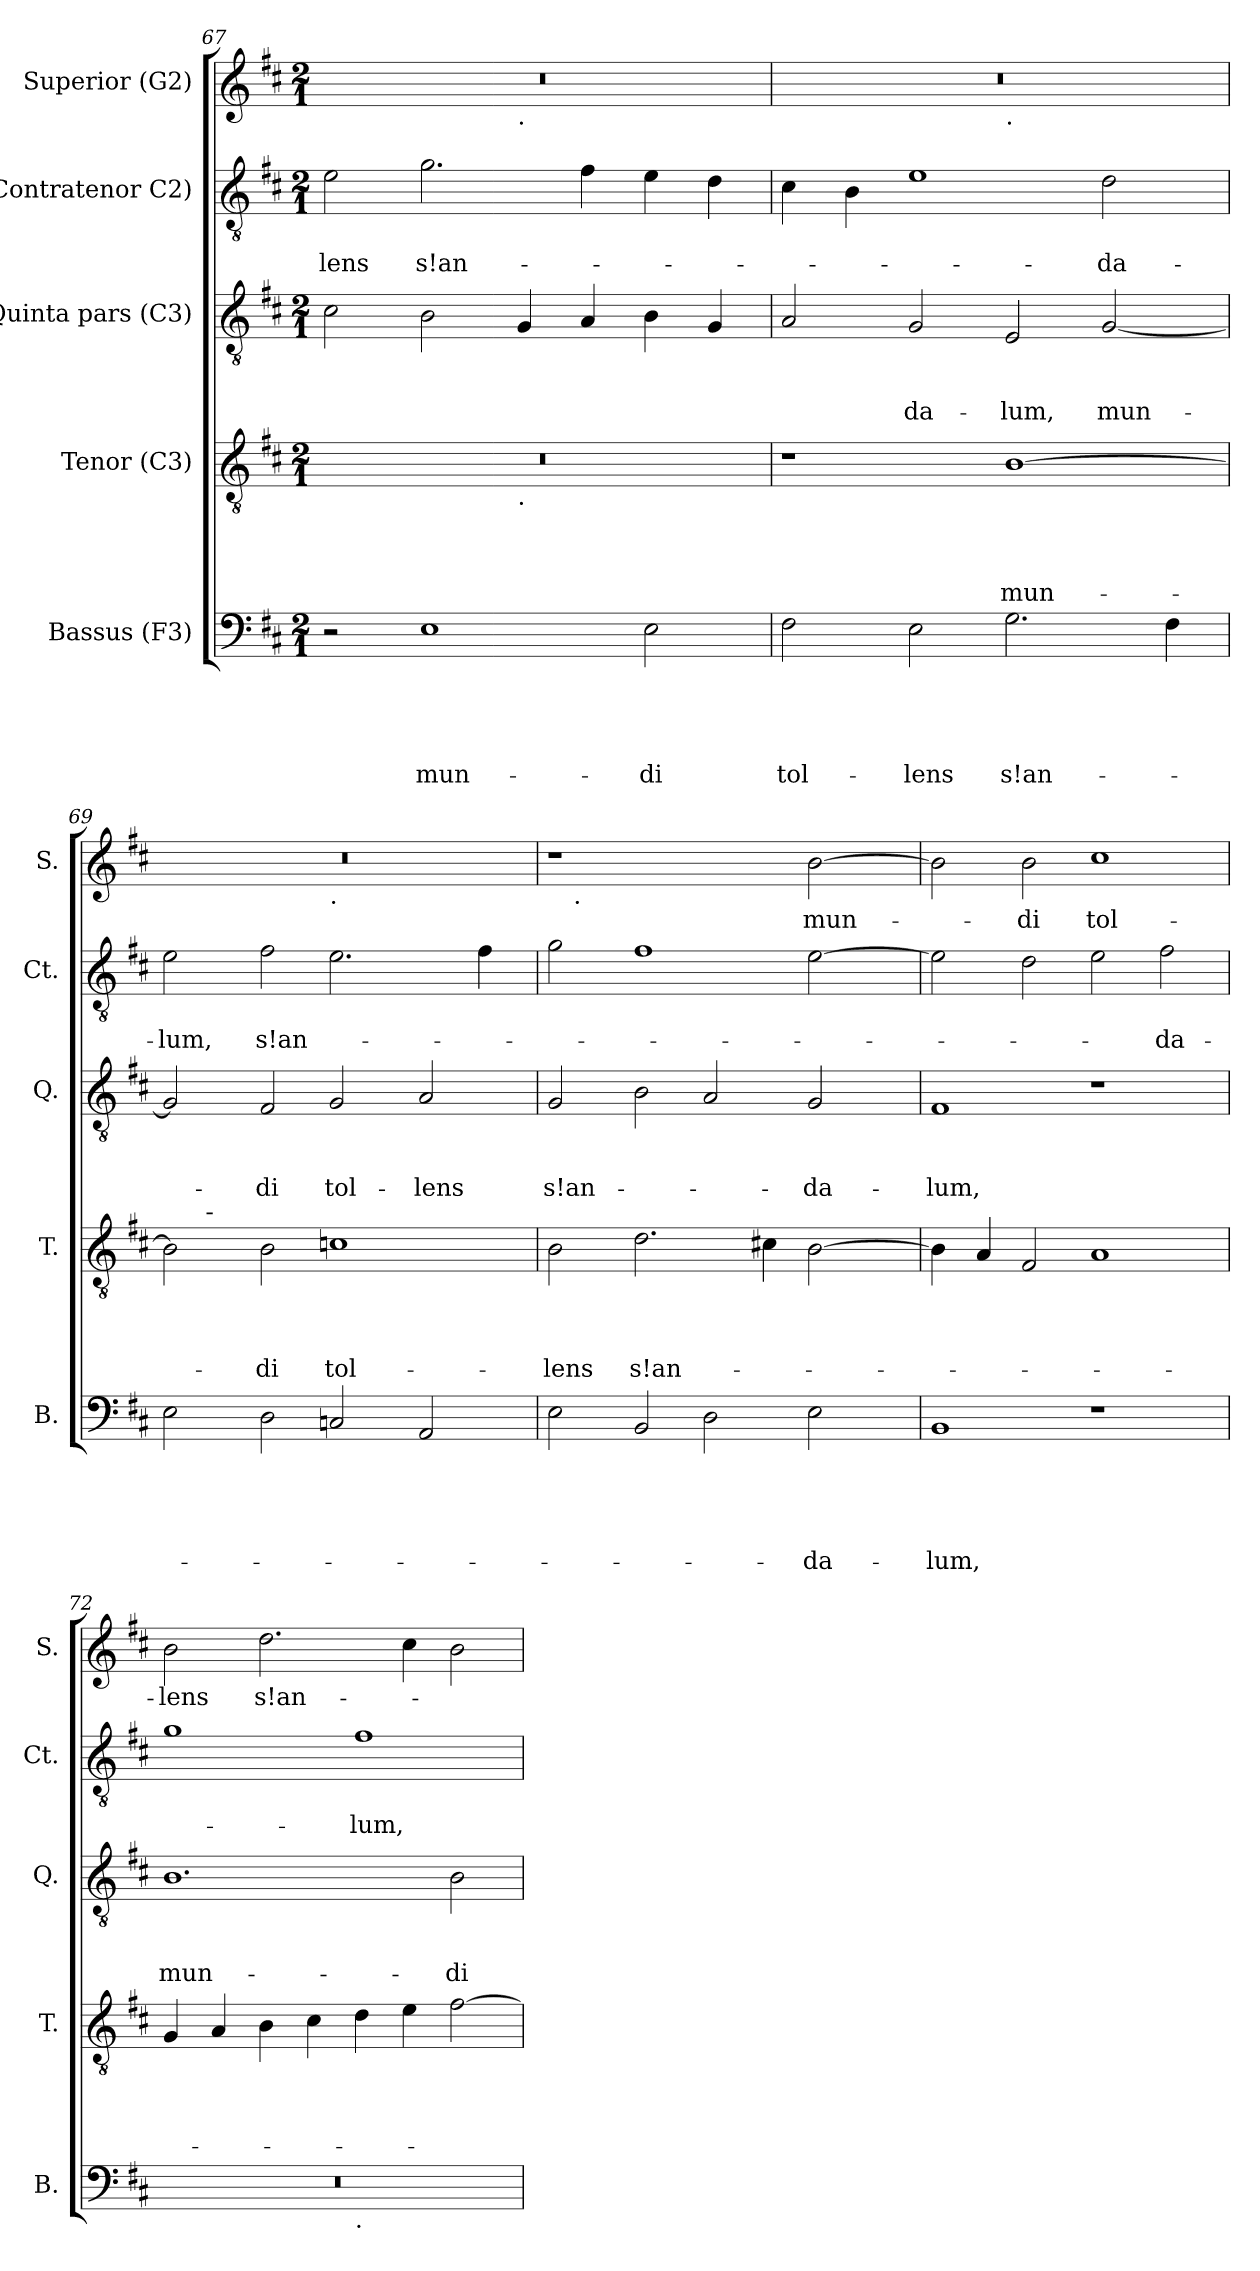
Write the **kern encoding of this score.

**kern	**text	**text	**text	**text	**text	**kern	**text	**text	**text	**text	**kern	**text	**text	**text	**kern	**text	**text	**kern	**text
*part5	*part5	*part5	*part5	*part5	*part5	*part4	*part4	*part4	*part4	*part4	*part3	*part3	*part3	*part3	*part2	*part2	*part2	*part1	*part1
*staff5	*staff5	*staff5	*staff5	*staff5	*staff5	*staff4	*staff4	*staff4	*staff4	*staff4	*staff3	*staff3	*staff3	*staff3	*staff2	*staff2	*staff2	*staff1	*staff1
*I"Bassus (F3)	*	*	*	*	*	*I"Tenor (C3)	*	*	*	*	*I"Quinta pars (C3)	*	*	*	*I"Contratenor C2)	*	*	*I"Superior (G2)	*
*I'B.	*	*	*	*	*	*I'T.	*	*	*	*	*I'Q.	*	*	*	*I'Ct.	*	*	*I'S.	*
*clefF4	*	*	*	*	*	*clefGv2	*	*	*	*	*clefGv2	*	*	*	*clefGv2	*	*	*clefG2	*
*k[f#c#]	*	*	*	*	*	*k[f#c#]	*	*	*	*	*k[f#c#]	*	*	*	*k[f#c#]	*	*	*k[f#c#]	*
*D:	*	*	*	*	*	*D:	*	*	*	*	*D:	*	*	*	*D:	*	*	*D:	*
*M2/1	*	*	*	*	*	*M2/1	*	*	*	*	*M2/1	*	*	*	*M2/1	*	*	*M2/1	*
=67	=67	=67	=67	=67	=67	=67	=67	=67	=67	=67	=67	=67	=67	=67	=67	=67	=67	=67	=67
!	!	!	!	!	!	!	!	!	!	!	!	!	!	!	!	!	!LO:LY:b	!	!
*	*	*	*	*	*	*^	*	*	*	*	*	*	*	*	*	*	*	*^	*
2r	.	.	.	.	.	0r	1ryy	.	.	.	.	2c#\	.	.	.	2e\	.	-lens	0r	1ryy	.
!	!	!	!	!	!LO:LY:b	!	!	!	!	!	!	!	!	!	!	!	!	!LO:LY:b	!	!	!
1E	.	.	.	.	mun-	.	.	.	.	.	.	2B\	.	.	.	2.g\	.	s!an-	.	.	.
!	!	!	!	!	!	!	!	!	!	!	!	!	!	!	!	!	!	!	!	!LO:TX:b:t=.	!
!	!	!	!	!	!	!	!LO:TX:b:t=.	!	!	!	!	!	!	!	!	!	!	!	!	!	!
.	.	.	.	.	.	.	1ryy	.	.	.	.	4G/	.	.	.	.	.	.	.	1ryy	.
.	.	.	.	.	.	.	.	.	.	.	.	4A/	.	.	.	4f#\	.	.	.	.	.
!	!	!	!	!	!LO:LY:b	!	!	!	!	!	!	!	!	!	!	!	!	!	!	!	!
2E\	.	.	.	.	-di	.	.	.	.	.	.	4B\	.	.	.	4e\	.	.	.	.	.
.	.	.	.	.	.	.	.	.	.	.	.	4G/	.	.	.	4d\	.	.	.	.	.
=68	=68	=68	=68	=68	=68	=68	=68	=68	=68	=68	=68	=68	=68	=68	=68	=68	=68	=68	=68	=68	=68
!	!	!	!	!	!LO:LY:b	!	!	!	!	!	!	!	!	!	!	!	!	!	!	!	!
*	*	*	*	*	*	*v	*v	*	*	*	*	*	*	*	*	*	*	*	*	*	*
2F#\	.	.	.	.	tol-	1r	.	.	.	.	2A/	.	.	.	4c#\	.	.	0r	1ryy	.
.	.	.	.	.	.	.	.	.	.	.	.	.	.	.	4B\	.	.	.	.	.
!	!	!	!	!	!LO:LY:b	!	!	!	!	!	!	!	!	!LO:LY:b	!	!	!	!	!	!
2E\	.	.	.	.	-lens	.	.	.	.	.	2G/	.	.	-da-	1e	.	.	.	.	.
!	!	!	!	!	!	!	!	!	!	!	!	!	!	!	!	!	!	!	!LO:TX:b:t=.	!
!	!	!	!	!	!LO:LY:b	!	!	!	!	!LO:LY:b	!	!	!	!LO:LY:b	!	!	!	!	!	!
2.G\	.	.	.	.	s!an-	[<1B	.	.	.	mun-	2E/	.	.	-lum,	.	.	.	.	1ryy	.
!	!	!	!	!	!	!	!	!	!	!	!	!	!	!LO:LY:b	!	!	!LO:LY:b	!	!	!
.	.	.	.	.	.	.	.	.	.	.	[<2G/	.	.	mun-	2d\	.	-da-	.	.	.
4F#\	.	.	.	.	.	.	.	.	.	.	.	.	.	.	.	.	.	.	.	.
!!LO:LB:g=z	!!
=69	=69	=69	=69	=69	=69	=69	=69	=69	=69	=69	=69	=69	=69	=69	=69	=69	=69	=69	=69	=69
!	!	!	!	!	!	!	!	!	!	!	!	!	!	!	!	!	!LO:LY:b	!	!	!
*	*	*	*	*	*	*^	*	*	*	*	*	*	*	*	*	*	*	*	*	*
2E\	.	.	.	.	.	2B\]	8ryy	.	.	.	.	2G/]	.	.	.	2e\	.	-lum,	0r	1ryy	.
.	.	.	.	.	.	.	32ryy	.	.	.	.	.	.	.	.	.	.	.	.	.	.
!	!	!	!	!	!	!	!LO:TX:a:t=-	!	!	!	!	!	!	!	!	!	!	!	!	!	!
.	.	.	.	.	.	.	1ryy	.	.	.	.	.	.	.	.	.	.	.	.	.	.
!	!	!	!	!	!	!	!	!	!	!	!LO:LY:b	!	!	!	!LO:LY:b	!	!	!LO:LY:b	!	!	!
2D\	.	.	.	.	.	2B\	.	.	.	.	-di	2F#/	.	.	-di	2f#\	.	s!an-	.	.	.
!	!	!	!	!	!	!	!	!	!	!	!	!	!	!	!	!	!	!	!	!LO:TX:b:t=.	!
!	!	!	!	!	!	!	!	!	!	!	!LO:LY:b	!	!	!	!LO:LY:b	!	!	!	!	!	!
2Cn/	.	.	.	.	.	1cn	.	.	.	.	tol-	2G/	.	.	tol-	2.e\	.	.	.	1ryy	.
.	.	.	.	.	.	.	2ryy	.	.	.	.	.	.	.	.	.	.	.	.	.	.
!	!	!	!	!	!	!	!	!	!	!	!	!	!	!	!LO:LY:b	!	!	!	!	!	!
2AA/	.	.	.	.	.	.	.	.	.	.	.	2A/	.	.	-lens	.	.	.	.	.	.
.	.	.	.	.	.	.	4ryy	.	.	.	.	.	.	.	.	.	.	.	.	.	.
.	.	.	.	.	.	.	.	.	.	.	.	.	.	.	.	4f#\	.	.	.	.	.
.	.	.	.	.	.	.	16.ryy	.	.	.	.	.	.	.	.	.	.	.	.	.	.
=70	=70	=70	=70	=70	=70	=70	=70	=70	=70	=70	=70	=70	=70	=70	=70	=70	=70	=70	=70	=70	=70
!	!	!	!	!	!	!	!	!	!	!	!LO:LY:b	!	!	!	!LO:LY:b	!	!	!	!	!	!
*	*	*	*	*	*	*v	*v	*	*	*	*	*	*	*	*	*	*	*	*	*	*
2E\	.	.	.	.	.	2B\	.	.	.	-lens	2G/	.	.	s!an-	2g\	.	.	1r	16.ryy	.
!	!	!	!	!	!	!	!	!	!	!	!	!	!	!	!	!	!	!	!LO:TX:b:t=.	!
.	.	.	.	.	.	.	.	.	.	.	.	.	.	.	.	.	.	.	1ryy	.
!	!	!	!	!	!	!	!	!	!	!LO:LY:b	!	!	!	!	!	!	!	!	!	!
2BB/	.	.	.	.	.	2.d\	.	.	.	s!an-	2B\	.	.	.	1f#	.	.	.	.	.
2D\	.	.	.	.	.	.	.	.	.	.	2A/	.	.	.	.	.	.	2ryy	.	.
.	.	.	.	.	.	.	.	.	.	.	.	.	.	.	.	.	.	.	2ryy	.
.	.	.	.	.	.	4c#X\	.	.	.	.	.	.	.	.	.	.	.	.	.	.
!	!	!	!	!	!LO:LY:b	!	!	!	!	!	!	!	!	!LO:LY:b	!	!	!	!	!	!LO:LY:b
2E\	.	.	.	.	-da-	[>2B\	.	.	.	.	2G/	.	.	-da-	[>2e\	.	.	[>2b\	.	mun-
.	.	.	.	.	.	.	.	.	.	.	.	.	.	.	.	.	.	.	4ryy	.
.	.	.	.	.	.	.	.	.	.	.	.	.	.	.	.	.	.	.	8ryy	.
.	.	.	.	.	.	.	.	.	.	.	.	.	.	.	.	.	.	.	32ryy	.
=71	=71	=71	=71	=71	=71	=71	=71	=71	=71	=71	=71	=71	=71	=71	=71	=71	=71	=71	=71	=71
!	!	!	!	!	!LO:LY:b	!	!	!	!	!	!	!	!	!LO:LY:b	!	!	!	!	!	!
*	*	*	*	*	*	*	*	*	*	*	*	*	*	*	*	*	*	*v	*v	*
1BB	.	.	.	.	-lum,	4B\]	.	.	.	.	1F#	.	.	-lum,	2e\]	.	.	2b\]	.
.	.	.	.	.	.	4A/	.	.	.	.	.	.	.	.	.	.	.	.	.
!	!	!	!	!	!	!	!	!	!	!	!	!	!	!	!	!	!	!	!LO:LY:b
.	.	.	.	.	.	2F#/	.	.	.	.	.	.	.	.	2d\	.	.	2b\	-di
!	!	!	!	!	!	!	!	!	!	!	!	!	!	!	!	!	!	!	!LO:LY:b
1r	.	.	.	.	.	1A	.	.	.	.	1r	.	.	.	2e\	.	.	1cc#	tol-
!	!	!	!	!	!	!	!	!	!	!	!	!	!	!	!	!	!LO:LY:b	!	!
.	.	.	.	.	.	.	.	.	.	.	.	.	.	.	2f#\	.	-da-	.	.
!!LO:PB:g=z
=72	=72	=72	=72	=72	=72	=72	=72	=72	=72	=72	=72	=72	=72	=72	=72	=72	=72	=72	=72
!	!	!	!	!	!	!	!	!	!	!	!	!	!	!LO:LY:b	!	!	!	!	!LO:LY:b
*^	*	*	*	*	*	*	*	*	*	*	*	*	*	*	*	*	*	*	*
0r	1ryy	.	.	.	.	.	4G/	.	.	.	.	1.B	.	.	mun-	1g	.	.	2b\	-lens
.	.	.	.	.	.	.	4A/	.	.	.	.	.	.	.	.	.	.	.	.	.
!	!	!	!	!	!	!	!	!	!	!	!	!	!	!	!	!	!	!	!	!LO:LY:b
.	.	.	.	.	.	.	4B\	.	.	.	.	.	.	.	.	.	.	.	2.dd\	s!an-
.	.	.	.	.	.	.	4c#\	.	.	.	.	.	.	.	.	.	.	.	.	.
!	!LO:TX:b:t=.	!	!	!	!	!	!	!	!	!	!	!	!	!	!	!	!	!	!	!
!	!	!	!	!	!	!	!	!	!	!	!	!	!	!	!	!	!	!LO:LY:b	!	!
.	1ryy	.	.	.	.	.	4d\	.	.	.	.	.	.	.	.	1f#	.	-lum,	.	.
.	.	.	.	.	.	.	4e\	.	.	.	.	.	.	.	.	.	.	.	4cc#\	.
!	!	!	!	!	!	!	!	!	!	!	!	!	!	!	!LO:LY:b	!	!	!	!	!
.	.	.	.	.	.	.	[>2f#\	.	.	.	.	2B\	.	.	-di	.	.	.	2b\	.
*v	*v	*	*	*	*	*	*	*	*	*	*	*	*	*	*	*	*	*	*	*
=	=	=	=	=	=	=	=	=	=	=	=	=	=	=	=	=	=	=	=
*-	*-	*-	*-	*-	*-	*-	*-	*-	*-	*-	*-	*-	*-	*-	*-	*-	*-	*-	*-
